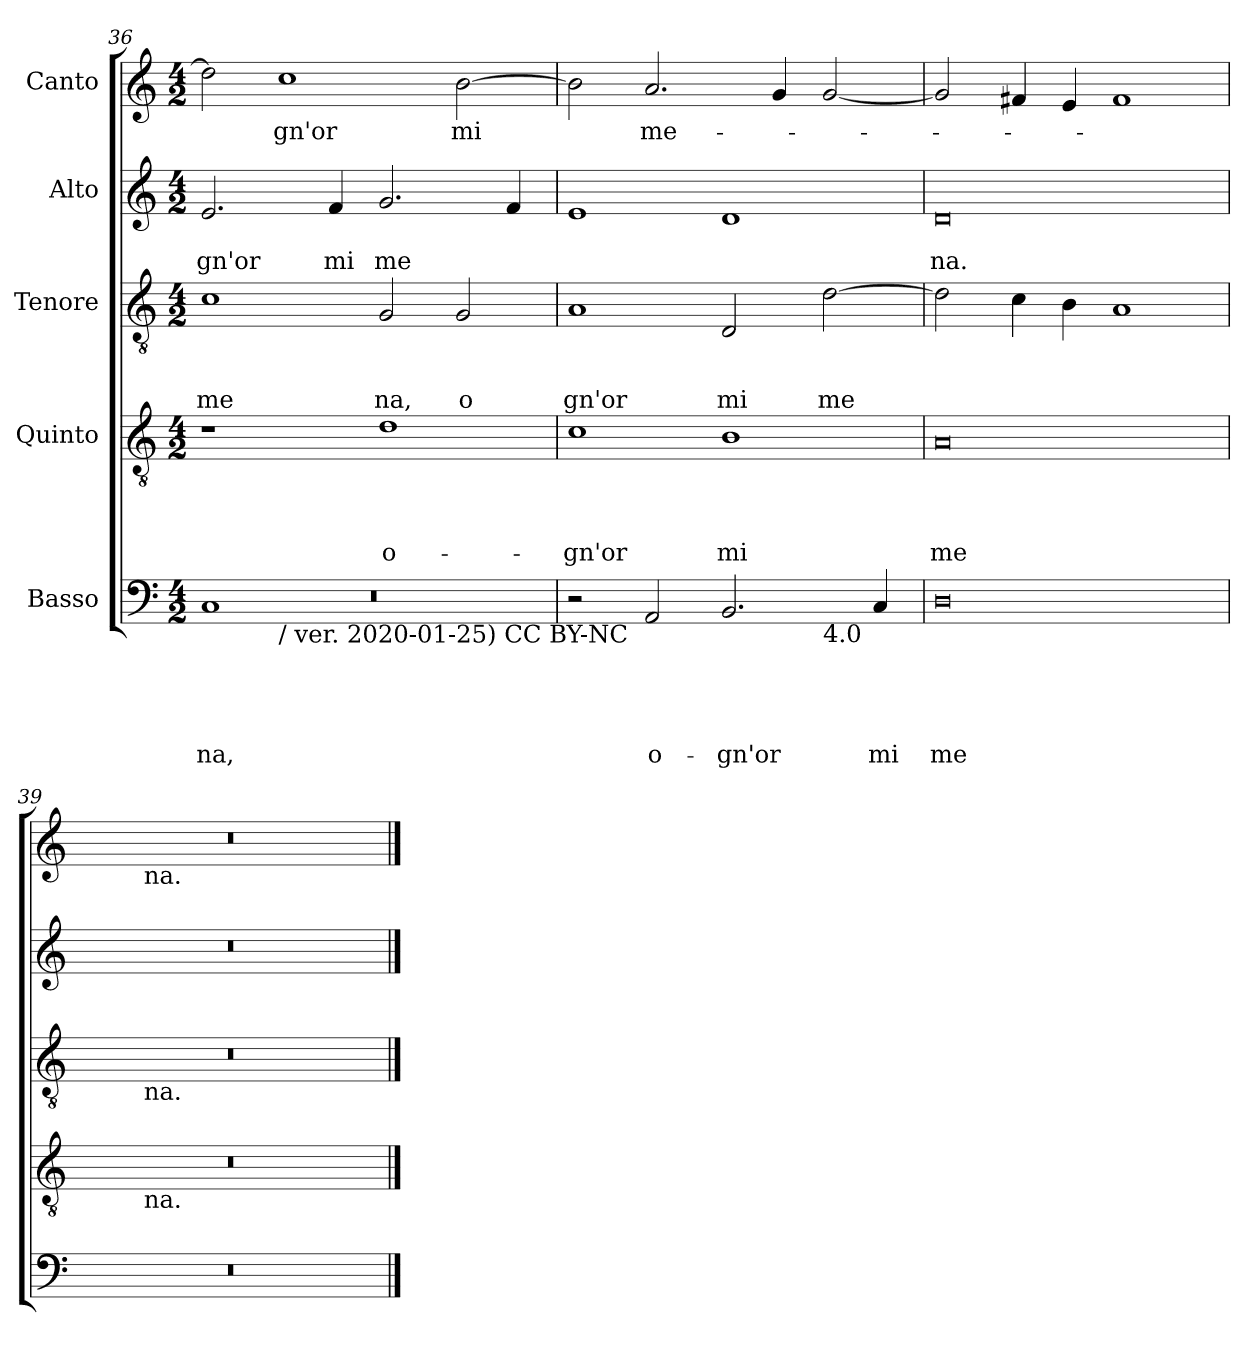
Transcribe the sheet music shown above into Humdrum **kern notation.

**kern	**text	**text	**text	**text	**text	**kern	**text	**text	**text	**text	**kern	**text	**text	**text	**kern	**text	**text	**kern	**text
*part5	*part5	*part5	*part5	*part5	*part5	*part4	*part4	*part4	*part4	*part4	*part3	*part3	*part3	*part3	*part2	*part2	*part2	*part1	*part1
*staff5	*staff5	*staff5	*staff5	*staff5	*staff5	*staff4	*staff4	*staff4	*staff4	*staff4	*staff3	*staff3	*staff3	*staff3	*staff2	*staff2	*staff2	*staff1	*staff1
*I"Basso	*	*	*	*	*	*I"Quinto	*	*	*	*	*I"Tenore	*	*	*	*I"Alto	*	*	*I"Canto	*
*clefF4	*	*	*	*	*	*clefGv2	*	*	*	*	*clefGv2	*	*	*	*clefG2	*	*	*clefG2	*
*k[]	*	*	*	*	*	*k[]	*	*	*	*	*k[]	*	*	*	*k[]	*	*	*k[]	*
*C:	*	*	*	*	*	*C:	*	*	*	*	*C:	*	*	*	*C:	*	*	*C:	*
*M4/2	*	*	*	*	*	*M4/2	*	*	*	*	*M4/2	*	*	*	*M4/2	*	*	*M4/2	*
=36	=36	=36	=36	=36	=36	=36	=36	=36	=36	=36	=36	=36	=36	=36	=36	=36	=36	=36	=36
*^	*	*	*	*	*	*	*	*	*	*	*	*	*	*	*	*	*	*	*
*	*^	*	*	*	*	*	*	*	*	*	*	*	*	*	*	*	*	*	*	*
!	!	!LO:N:vis=1	!	!	!	!	!LO:LY:b	!	!	!	!	!	!	!	!	!LO:LY:b	!	!	!LO:LY:b	!	!
*	*	*^	*	*	*	*	*	*	*	*	*	*	*	*	*	*	*	*	*	*	*
0ryy	1C	0r	2ryy	.	.	.	.	-na,	1r	.	.	.	.	1c	.	.	me	2.e/	.	gn'or	2dd\]	.
!	!	!	!LO:TX:b:t=/ ver. 2020-01-25) CC BY-NC	!	!	!	!	!	!	!	!	!	!	!	!	!	!	!	!	!	!	!
!	!	!	!	!	!	!	!	!	!	!	!	!	!	!	!	!	!	!	!	!	!	!LO:LY:b
.	.	.	1.ryy	.	.	.	.	.	.	.	.	.	.	.	.	.	.	.	.	.	1cc	-gn'or
!	!	!	!	!	!	!	!	!	!	!	!	!	!	!	!	!	!	!	!	!LO:LY:b	!	!
.	.	.	.	.	.	.	.	.	.	.	.	.	.	.	.	.	.	4f/	.	mi	.	.
!	!	!	!	!	!	!	!	!	!	!	!	!	!LO:LY:b	!	!	!	!LO:LY:b	!	!	!LO:LY:b	!	!
.	1ryy	.	.	.	.	.	.	.	1d	.	.	.	o-	2G/	.	.	na,	2.g/	.	me	.	.
!	!	!	!	!	!	!	!	!	!	!	!	!	!	!	!	!	!LO:LY:b	!	!	!	!	!LO:LY:b
.	.	.	.	.	.	.	.	.	.	.	.	.	.	2G/	.	.	o	.	.	.	[>2b\	mi
.	.	.	.	.	.	.	.	.	.	.	.	.	.	.	.	.	.	4f/	.	.	.	.
=37	=37	=37	=37	=37	=37	=37	=37	=37	=37	=37	=37	=37	=37	=37	=37	=37	=37	=37	=37	=37	=37	=37
!	!	!	!	!	!	!	!	!	!	!	!	!	!LO:LY:b	!	!	!	!LO:LY:b	!	!	!	!	!
*	*v	*v	*v	*	*	*	*	*	*	*	*	*	*	*	*	*	*	*	*	*	*	*
2r	1.ryy	.	.	.	.	.	1c	.	.	.	-gn'or	1A	.	.	gn'or	1e	.	.	2b\]	.
!	!	!	!	!	!	!LO:LY:b	!	!	!	!	!	!	!	!	!	!	!	!	!	!LO:LY:b
2AA/	.	.	.	.	.	o-	.	.	.	.	.	.	.	.	.	.	.	.	2.a/	me-
!	!	!	!	!	!	!LO:LY:b	!	!	!	!	!LO:LY:b	!	!	!	!LO:LY:b	!	!	!	!	!
2.BB/	.	.	.	.	.	-gn'or	1B	.	.	.	mi	2D/	.	.	mi	1d	.	.	.	.
.	.	.	.	.	.	.	.	.	.	.	.	.	.	.	.	.	.	.	4g/	.
!	!LO:TX:b:t=4.0	!	!	!	!	!	!	!	!	!	!	!	!	!	!	!	!	!	!	!
!	!	!	!	!	!	!	!	!	!	!	!	!	!	!	!LO:LY:b	!	!	!	!	!
.	2ryy	.	.	.	.	.	.	.	.	.	.	[>2d\	.	.	me	.	.	.	[<2g/	.
!	!	!	!	!	!	!LO:LY:b	!	!	!	!	!	!	!	!	!	!	!	!	!	!
4C/	.	.	.	.	.	mi	.	.	.	.	.	.	.	.	.	.	.	.	.	.
=38	=38	=38	=38	=38	=38	=38	=38	=38	=38	=38	=38	=38	=38	=38	=38	=38	=38	=38	=38	=38
!	!	!	!	!	!	!LO:LY:b	!	!	!	!	!LO:LY:b	!	!	!	!	!	!	!LO:LY:b	!	!
*v	*v	*	*	*	*	*	*	*	*	*	*	*	*	*	*	*	*	*	*	*
0D	.	.	.	.	me-	0A	.	.	.	me-	2d\]	.	.	.	0d	.	na.	2g/]	.
.	.	.	.	.	.	.	.	.	.	.	4c\	.	.	.	.	.	.	4f#X/	.
.	.	.	.	.	.	.	.	.	.	.	4B\	.	.	.	.	.	.	4e/	.
.	.	.	.	.	.	.	.	.	.	.	1A	.	.	.	.	.	.	1f#	.
=39	=39	=39	=39	=39	=39	=39	=39	=39	=39	=39	=39	=39	=39	=39	=39	=39	=39	=39	=39
*	*	*	*	*	*	*^	*	*	*	*	*^	*	*	*	*	*	*	*^	*
0r	.	.	.	.	.	0r	4ryy	.	.	.	.	0r	4ryy	.	.	.	0r	.	.	0r	4ryy	.
.	.	.	.	.	.	.	32ryy	.	.	.	.	.	32ryy	.	.	.	.	.	.	.	32ryy	.
!	!	!	!	!	!	!	!	!	!	!	!	!	!	!	!	!	!	!	!	!	!LO:TX:b:t=na.	!
!	!	!	!	!	!	!	!	!	!	!	!	!	!LO:TX:b:t=na.	!	!	!	!	!	!	!	!	!
!	!	!	!	!	!	!	!LO:TX:b:t=na.	!	!	!	!	!	!	!	!	!	!	!	!	!	!	!
.	.	.	.	.	.	.	1ryy	.	.	.	.	.	1ryy	.	.	.	.	.	.	.	1ryy	.
.	.	.	.	.	.	.	2ryy	.	.	.	.	.	2ryy	.	.	.	.	.	.	.	2ryy	.
.	.	.	.	.	.	.	8..ryy	.	.	.	.	.	8..ryy	.	.	.	.	.	.	.	8..ryy	.
*	*	*	*	*	*	*v	*v	*	*	*	*	*	*	*	*	*	*	*	*	*v	*v	*
*	*	*	*	*	*	*	*	*	*	*	*v	*v	*	*	*	*	*	*	*	*
==	==	==	==	==	==	==	==	==	==	==	==	==	==	==	==	==	==	==	==
*-	*-	*-	*-	*-	*-	*-	*-	*-	*-	*-	*-	*-	*-	*-	*-	*-	*-	*-	*-
